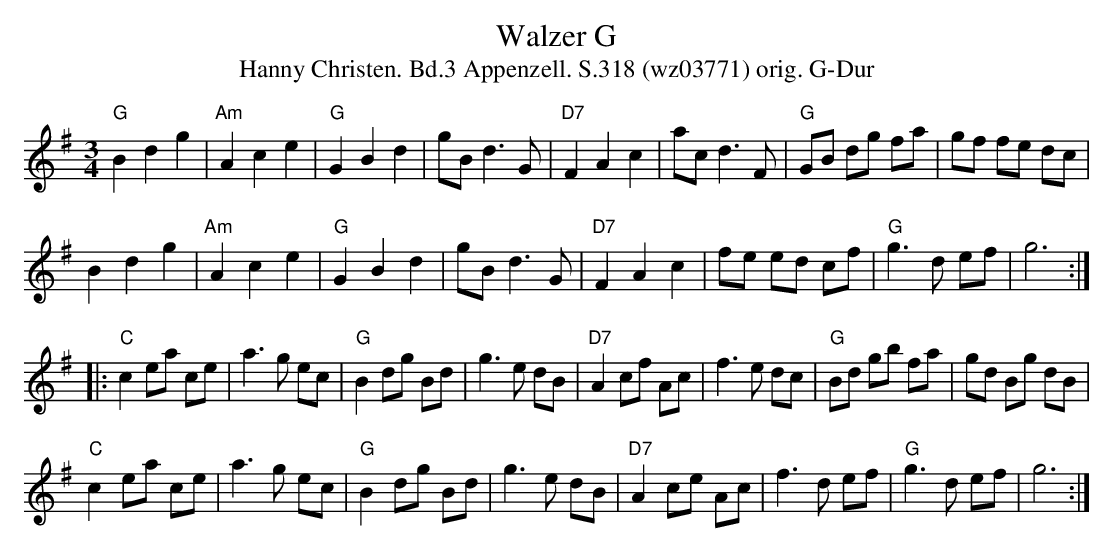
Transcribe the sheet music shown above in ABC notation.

X:1
T:Walzer G
T:Hanny Christen. Bd.3 Appenzell. S.318 (wz03771) orig. G-Dur
M:3/4
L:1/8
K:G
"G"B2 d2 g2 | "Am"A2c2 e2 | "G"G2 B2 d2 | gB d3 G | "D7"F2 A2 c2 | ac d3 F | "G"GB dg fa | gf fe dc |
B2 d2 g2 | "Am"A2c2 e2 | "G"G2 B2 d2 | gB d3 G | "D7"F2 A2 c2 | fe ed cf | "G"g3 d ef | g6 :|
|: "C"c2 ea ce | a3 g ec | "G"B2 dg Bd | g3 e dB | "D7"A2 cf Ac | f3 e dc | "G"Bd gb fa | gd Bg dB |
   "C"c2 ea ce | a3 g ec | "G"B2 dg Bd | g3 e dB | "D7"A2 ce Ac | f3 d ef | "G"g3 d ef | g6 :|
